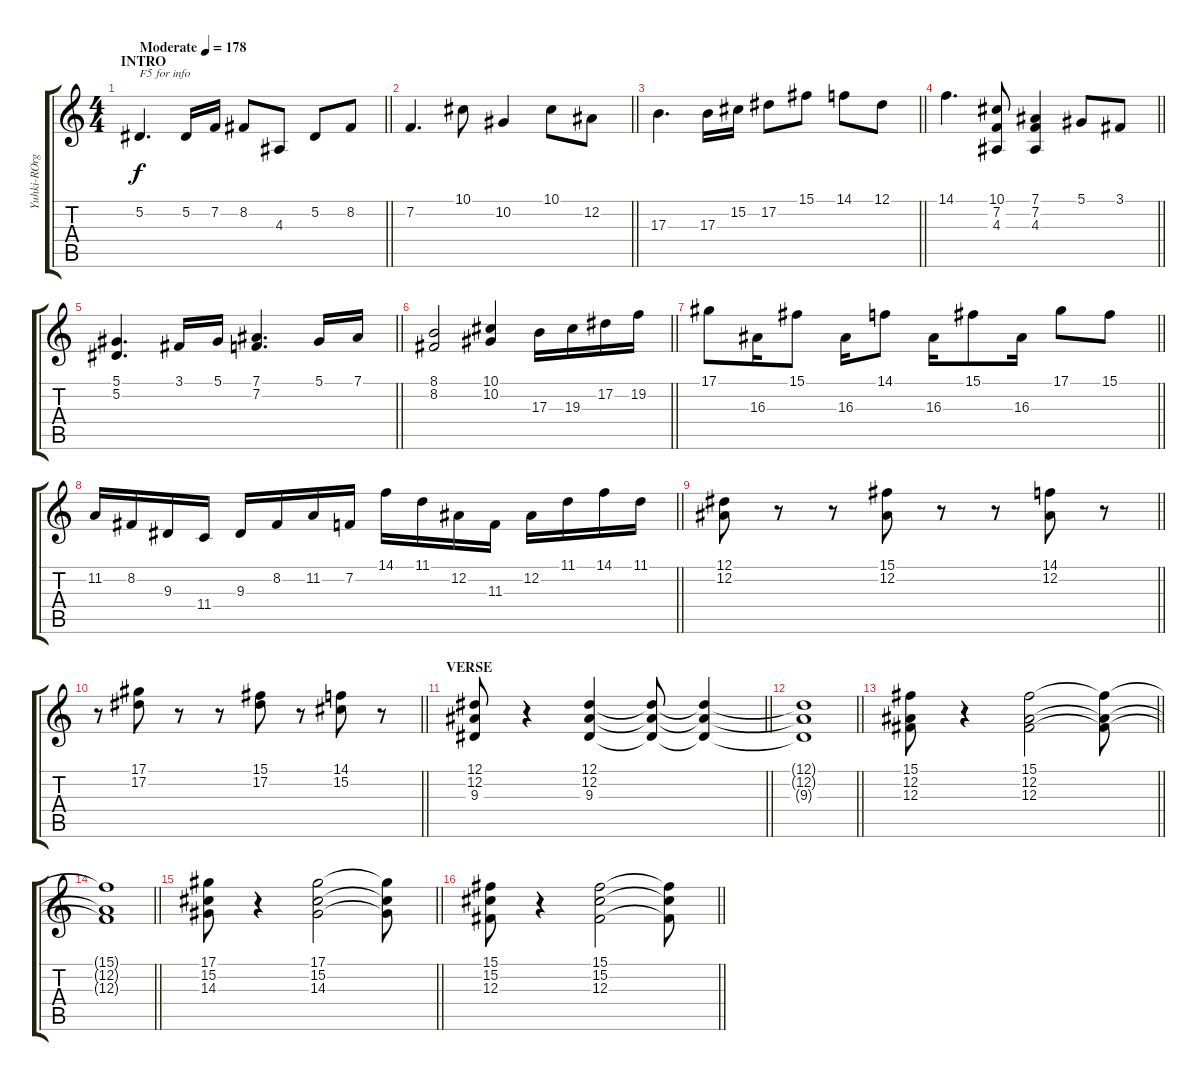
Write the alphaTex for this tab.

\track ("Yuhki-ROrgan" "Yuhki-ROrg") {instrument rockorgan}
\staff {score tabs}
\tuning (Eb4 Bb3 Gb3 Db3 Ab2 Eb2) {hide}
\ts (4 4)
\section ("" "INTRO")
\tempo (178 "Moderate")
\clef g2
\barLineRight lightlight
\ks c
5.2.4{d txt "F5 for info" dy f instrument rockorgan} 5.2.16 7.2.16 8.2.8 4.3.8 5.2.8 8.2.8 |
\barLineRight lightlight
7.2.4{d} 10.1.8 10.2.4 10.1.8 12.2.8 |
\barLineRight lightlight
17.3.4{d} 17.3.16 15.2.16 17.2.8 15.1.8 14.1.8 12.1.8 |
\barLineRight lightlight
14.1.4{d} (10.1 7.2 4.3).8 (7.1 7.2 4.3).4 5.1.8 3.1.8 |
\barLineRight lightlight
(5.1 5.2).4{d} 3.1.16 5.1.16 (7.1 7.2).4{d} 5.1.16 7.1.16 |
\barLineRight lightlight
(8.1 8.2).2 (10.1 10.2).4 17.3.16 19.3.16 17.2.16 19.2.16 |
\barLineRight lightlight
17.1.8 16.3.16 15.1.8 16.3.16 14.1.8 16.3.16 15.1.8 16.3.16 17.1.8 15.1.8 |
\barLineRight lightlight
11.2.16 8.2.16 9.3.16 11.4.16 9.3.16 8.2.16 11.2.16 7.2.16 14.1.16 11.1.16 12.2.16 11.3.16 12.2.16 11.1.16 14.1.16 11.1.16 |
\barLineRight lightlight
(12.1 12.2).8 r.8 r.8 (15.1 12.2).8 r.8 r.8 (14.1 12.2).8 r.8 |
\barLineRight lightlight
r.8 (17.1 17.2).8 r.8 r.8 (15.1 17.2).8 r.8 (14.1 15.2).8 r.8 |
\section ("" "VERSE")
\barLineRight lightlight
(12.1 12.2 9.3).8 r.4 (12.1 12.2 9.3).4 (12.1{t} 12.2{t} 9.3{t}).8 (12.1{t} 12.2{t} 9.3{t}).4 |
\barLineRight lightlight
(12.1{t} 12.2{t} 9.3{t}).1 |
\barLineRight lightlight
(15.1 12.2 12.3).8 r.4 (15.1 12.2 12.3).2 (15.1{t} 12.2{t} 12.3{t}).8 |
\barLineRight lightlight
(15.1{t} 12.2{t} 12.3{t}).1 |
\barLineRight lightlight
(17.1 15.2 14.3).8 r.4 (17.1 15.2 14.3).2 (17.1{t} 15.2{t} 14.3{t}).8 |
\barLineRight lightlight
(15.1 15.2 12.3).8 r.4 (15.1 15.2 12.3).2 (15.1{t} 15.2{t} 12.3{t}).8
